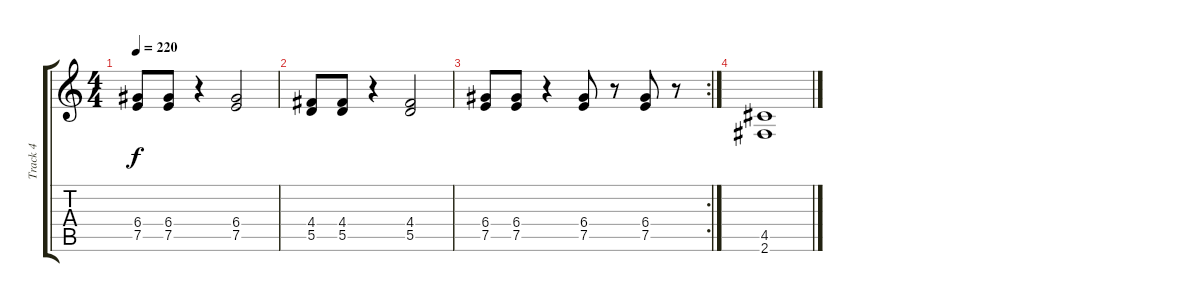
\track ("Track 4" "Track 4") {instrument electricbasspick}
\staff {score tabs}
\tuning (E4 B3 G3 D3 A2 E2) {hide}
\ts (4 4)
\tempo 220
\clef g2
\ks c
(6.4 7.5).8{dy f} (6.4 7.5).8 r.4 (6.4 7.5).2 |
(4.4 5.5).8 (4.4 5.5).8 r.4 (4.4 5.5).2 |
\rc 2
(6.4 7.5).8 (6.4 7.5).8 r.4 (6.4 7.5).8 r.8 (6.4 7.5).8 r.8 |
(4.5 2.6).1
